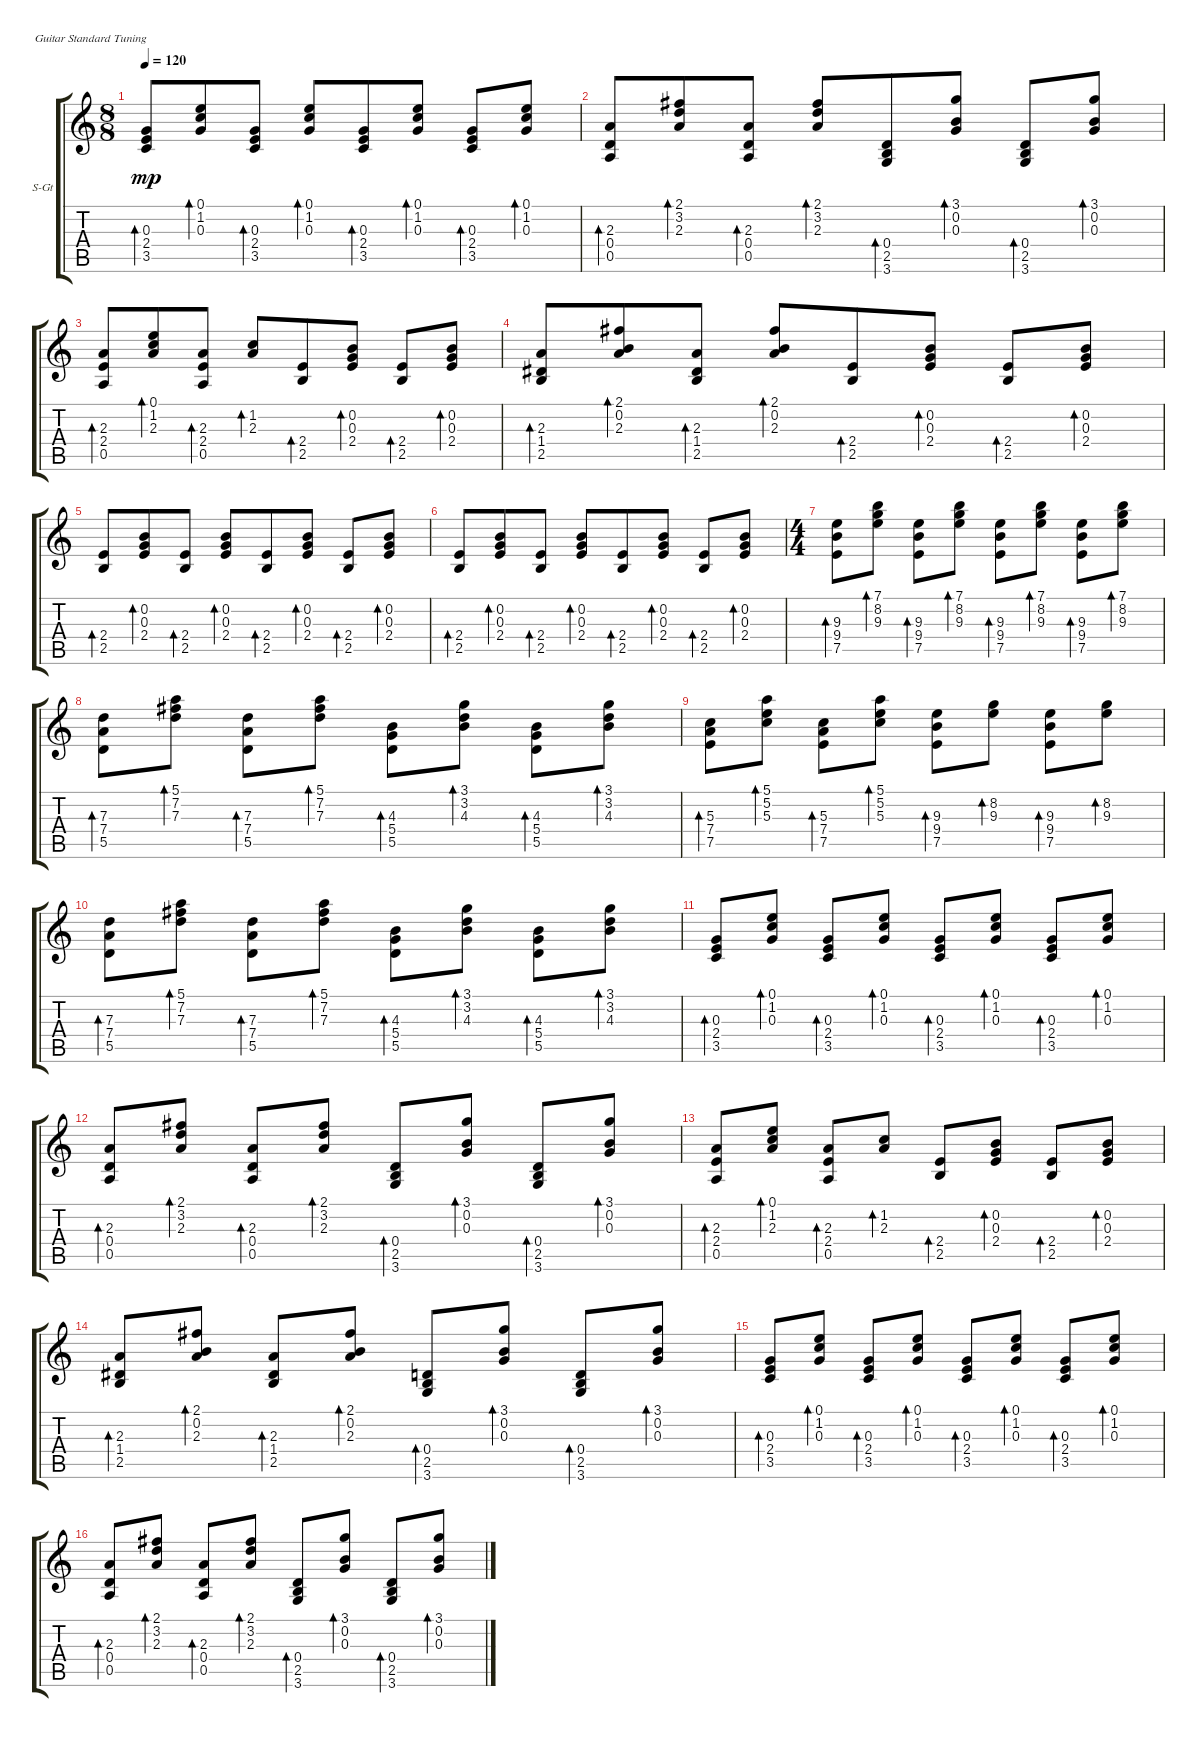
\defaultSystemsLayout 4
\bracketExtendMode groupsimilarinstruments
\firstSystemTrackNameOrientation horizontal
\otherSystemsTrackNameOrientation horizontal
\track ("Steel Guitar" "S-Gt") {instrument acousticguitarsteel}
\staff {score tabs}
\tuning (E4 B3 G3 D3 A2 E2)
\ts (8 8)
\tempo 120
\clef g2
\ks c
(3.5 2.4 0.3).8{bd 30 dy mp} (0.3 1.2 0.1).8{bd 30} (3.5 2.4 0.3).8{bd 30} (0.3 1.2 0.1).8{bd 30} (3.5 2.4 0.3).8{bd 30} (0.3 1.2 0.1).8{bd 30} (3.5 2.4 0.3).8{bd 30} (0.3 1.2 0.1).8{bd 30} |
(0.4 2.3 0.5).8{bd 30} (2.3 3.2 2.1).8{bd 30} (0.4 2.3 0.5).8{bd 30} (2.3 3.2 2.1).8{bd 30} (3.6 2.5 0.4).8{bd 30} (0.3 0.2 3.1).8{bd 30} (3.6 2.5 0.4).8{bd 30} (0.3 0.2 3.1).8{bd 30} |
(0.5 2.4 2.3).8{bd 30} (2.3 1.2 0.1).8{bd 30} (0.5 2.4 2.3).8{bd 30} (2.3 1.2).8{bd 30} (2.5 2.4).8{bd 30} (2.4 0.3 0.2).8{bd 30} (2.5 2.4).8{bd 30} (2.4 0.3 0.2).8{bd 30} |
(2.5 1.4 2.3).8{bd 30} (2.3 0.2 2.1).8{bd 30} (2.5 1.4 2.3).8{bd 30} (2.3 0.2 2.1).8{bd 30} (2.5 2.4).8{bd 30} (2.4 0.3 0.2).8{bd 30} (2.5 2.4).8{bd 30} (2.4 0.3 0.2).8{bd 30} |
(2.5 2.4).8{bd 30} (2.4 0.3 0.2).8{bd 30} (2.5 2.4).8{bd 30} (2.4 0.3 0.2).8{bd 30} (2.5 2.4).8{bd 30} (2.4 0.3 0.2).8{bd 30} (2.5 2.4).8{bd 30} (2.4 0.3 0.2).8{bd 30} |
(2.5 2.4).8{bd 30} (2.4 0.3 0.2).8{bd 30} (2.5 2.4).8{bd 30} (2.4 0.3 0.2).8{bd 30} (2.5 2.4).8{bd 30} (2.4 0.3 0.2).8{bd 30} (2.5 2.4).8{bd 30} (2.4 0.3 0.2).8{bd 30} |
\ts (4 4)
(7.5 9.4 9.3).8{bd 30} (9.3 8.2 7.1).8{bd 30} (7.5 9.4 9.3).8{bd 30} (9.3 8.2 7.1).8{bd 30} (7.5 9.4 9.3).8{bd 30} (9.3 8.2 7.1).8{bd 30} (7.5 9.4 9.3).8{bd 30} (9.3 8.2 7.1).8{bd 30} |
(5.5 7.4 7.3).8{bd 30} (7.3 7.2 5.1).8{bd 30} (5.5 7.4 7.3).8{bd 30} (7.3 7.2 5.1).8{bd 30} (5.5 5.4 4.3).8{bd 30} (4.3 3.2 3.1).8{bd 30} (5.5 5.4 4.3).8{bd 30} (4.3 3.2 3.1).8{bd 30} |
(7.5 7.4 5.3).8{bd 30} (5.3 5.2 5.1).8{bd 30} (7.5 7.4 5.3).8{bd 30} (5.3 5.2 5.1).8{bd 30} (7.5 9.4 9.3).8{bd 30} (9.3 8.2).8{bd 30} (7.5 9.4 9.3).8{bd 30} (9.3 8.2).8{bd 30} |
(5.5 7.4 7.3).8{bd 30} (7.3 7.2 5.1).8{bd 30} (5.5 7.4 7.3).8{bd 30} (7.3 7.2 5.1).8{bd 30} (5.5 5.4 4.3).8{bd 30} (4.3 3.2 3.1).8{bd 30} (5.5 5.4 4.3).8{bd 30} (4.3 3.2 3.1).8{bd 30} |
(3.5 2.4 0.3).8{bd 30} (0.3 1.2 0.1).8{bd 30} (3.5 2.4 0.3).8{bd 30} (0.3 1.2 0.1).8{bd 30} (3.5 2.4 0.3).8{bd 30} (0.3 1.2 0.1).8{bd 30} (3.5 2.4 0.3).8{bd 30} (0.3 1.2 0.1).8{bd 30} |
(0.4 2.3 0.5).8{bd 30} (2.3 3.2 2.1).8{bd 30} (0.4 2.3 0.5).8{bd 30} (2.3 3.2 2.1).8{bd 30} (3.6 2.5 0.4).8{bd 30} (0.3 0.2 3.1).8{bd 30} (3.6 2.5 0.4).8{bd 30} (0.3 0.2 3.1).8{bd 30} |
(0.5 2.4 2.3).8{bd 30} (2.3 1.2 0.1).8{bd 30} (0.5 2.4 2.3).8{bd 30} (2.3 1.2).8{bd 30} (2.5 2.4).8{bd 30} (2.4 0.3 0.2).8{bd 30} (2.5 2.4).8{bd 30} (2.4 0.3 0.2).8{bd 30} |
(2.5 1.4 2.3).8{bd 30} (2.3 0.2 2.1).8{bd 30} (2.5 1.4 2.3).8{bd 30} (2.3 0.2 2.1).8{bd 30} (3.6 2.5 0.4).8{bd 30} (0.3 0.2 3.1).8{bd 30} (3.6 2.5 0.4).8{bd 30} (0.3 0.2 3.1).8{bd 30} |
(3.5 2.4 0.3).8{bd 30} (0.3 1.2 0.1).8{bd 30} (3.5 2.4 0.3).8{bd 30} (0.3 1.2 0.1).8{bd 30} (3.5 2.4 0.3).8{bd 30} (0.3 1.2 0.1).8{bd 30} (3.5 2.4 0.3).8{bd 30} (0.3 1.2 0.1).8{bd 30} |
(0.4 2.3 0.5).8{bd 30} (2.3 3.2 2.1).8{bd 30} (0.4 2.3 0.5).8{bd 30} (2.3 3.2 2.1).8{bd 30} (3.6 2.5 0.4).8{bd 30} (0.3 0.2 3.1).8{bd 30} (3.6 2.5 0.4).8{bd 30} (0.3 0.2 3.1).8{bd 30}
